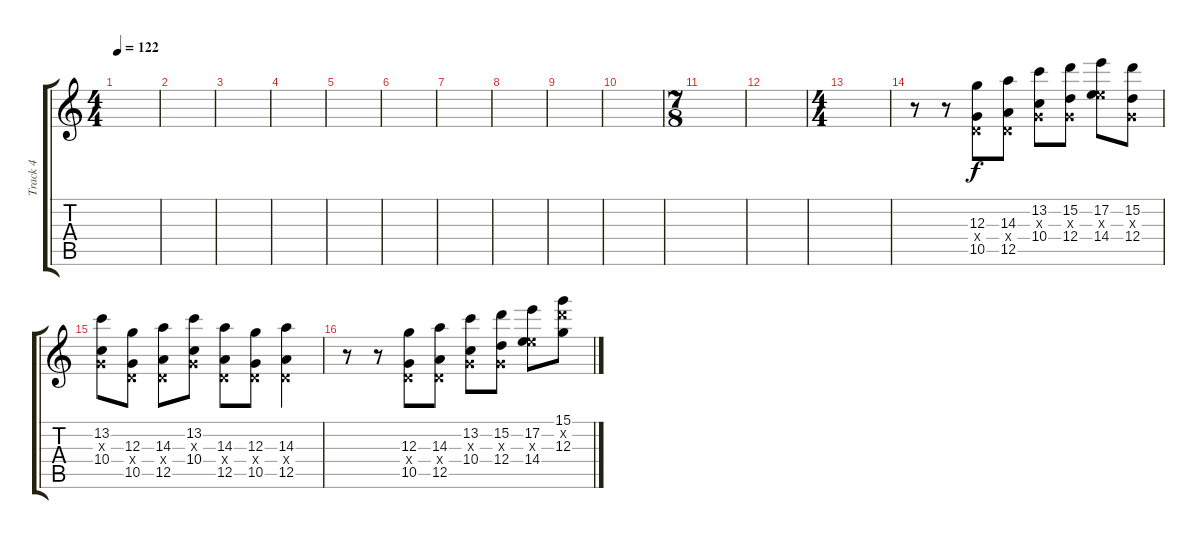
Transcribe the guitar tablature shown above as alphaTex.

\track ("Track 4" "Track 4") {instrument electricguitarclean}
\staff {score tabs}
\tuning (E4 B3 G3 D3 A2 E2) {hide}
\ts (4 4)
\tempo 122
\clef g2
\ks c
|
|
|
|
|
|
|
|
|
|
\ts (7 8)
|
|
\ts (4 4)
|
r.8 r.8 (12.3 0.4{x} 10.5).8 (14.3 0.4{x} 12.5).8 (13.2 0.3{x} 10.4).8 (15.2 0.3{x} 12.4).8 (17.2 9.3{x} 14.4).8 (15.2 0.3{x} 12.4).8 |
(13.2 0.3{x} 10.4).8 (12.3 0.4{x} 10.5).8 (14.3 0.4{x} 12.5).8 (13.2 0.3{x} 10.4).8 (14.3 0.4{x} 12.5).8 (12.3 0.4{x} 10.5).8 (14.3 0.4{x} 12.5).4 |
r.8 r.8 (12.3 0.4{x} 10.5).8 (14.3 0.4{x} 12.5).8 (13.2 0.3{x} 10.4).8 (15.2 0.3{x} 12.4).8 (17.2 9.3{x} 14.4).8 (15.1 15.2{x} 12.3).8
